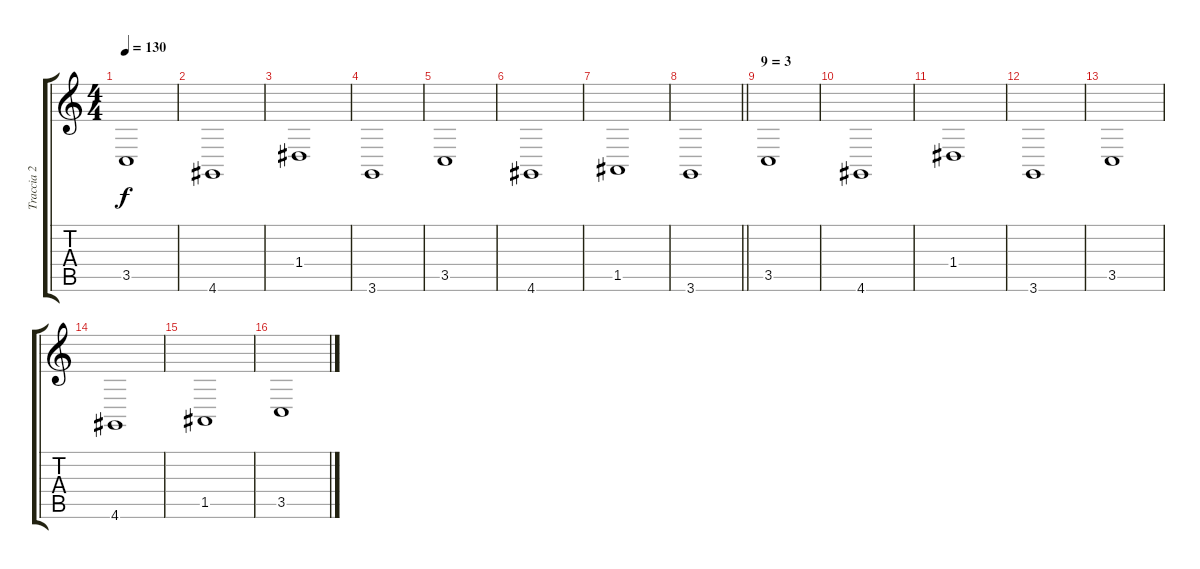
\track ("Traccia 2" "Traccia 2") {instrument stringensemble1}
\staff {score tabs}
\tuning (E4 B3 G3 D3 A2 E2) {hide}
\ts (4 4)
\tempo 130
\clef g2
\ks c
3.5.1{dy f} |
4.6.1 |
1.4.1 |
3.6.1 |
3.5.1 |
4.6.1 |
1.5.1 |
\barLineRight lightlight
3.6.1 |
\section ("" "9 = 3")
3.5.1 |
4.6.1 |
1.4.1 |
3.6.1 |
3.5.1 |
4.6.1 |
1.5.1 |
3.5.1
